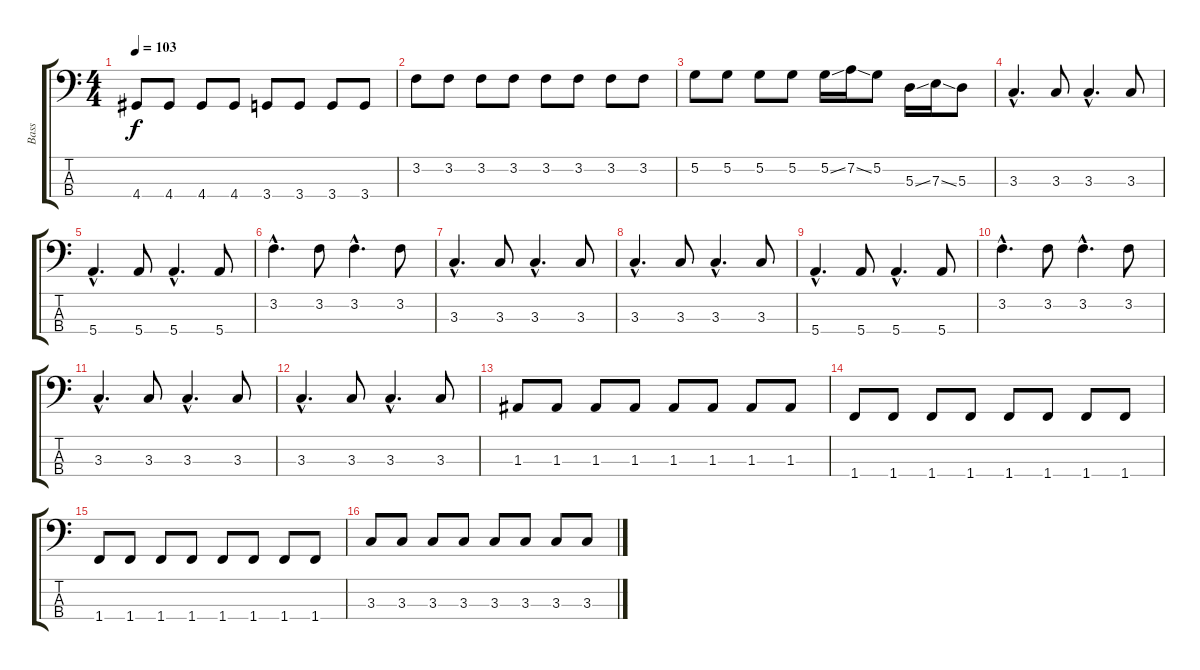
\track ("Bass" "Bass") {instrument acousticbass}
\staff {score tabs}
\tuning (G2 D2 A1 E1) {hide}
\ts (4 4)
\tempo 103
\clef f4
\ks c
4.4.8{dy f} 4.4.8 4.4.8 4.4.8 3.4.8 3.4.8 3.4.8 3.4.8 |
3.2.8 3.2.8 3.2.8 3.2.8 3.2.8 3.2.8 3.2.8 3.2.8 |
5.2.8 5.2.8 5.2.8 5.2.8 5.2{ss}.16 7.2{ss}.16 5.2.8 5.3{ss}.16 7.3{ss}.16 5.3.8 |
3.3{hac}.4{d} 3.3.8 3.3{hac}.4{d} 3.3.8 |
5.4{hac}.4{d} 5.4.8 5.4{hac}.4{d} 5.4.8 |
3.2{hac}.4{d} 3.2.8 3.2{hac}.4{d} 3.2.8 |
3.3{hac}.4{d} 3.3.8 3.3{hac}.4{d} 3.3.8 |
3.3{hac}.4{d} 3.3.8 3.3{hac}.4{d} 3.3.8 |
5.4{hac}.4{d} 5.4.8 5.4{hac}.4{d} 5.4.8 |
3.2{hac}.4{d} 3.2.8 3.2{hac}.4{d} 3.2.8 |
3.3{hac}.4{d} 3.3.8 3.3{hac}.4{d} 3.3.8 |
3.3{hac}.4{d} 3.3.8 3.3{hac}.4{d} 3.3.8 |
1.3.8 1.3.8 1.3.8 1.3.8 1.3.8 1.3.8 1.3.8 1.3.8 |
1.4.8 1.4.8 1.4.8 1.4.8 1.4.8 1.4.8 1.4.8 1.4.8 |
1.4.8 1.4.8 1.4.8 1.4.8 1.4.8 1.4.8 1.4.8 1.4.8 |
3.3.8 3.3.8 3.3.8 3.3.8 3.3.8 3.3.8 3.3.8 3.3.8
